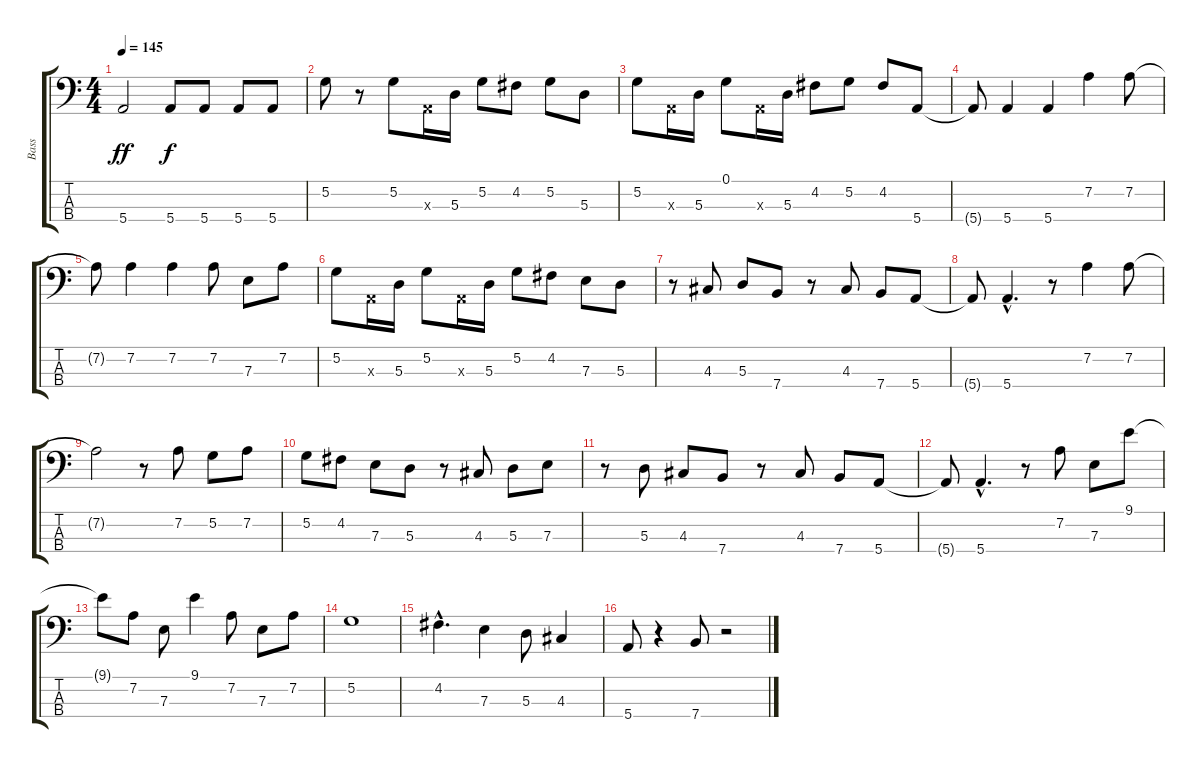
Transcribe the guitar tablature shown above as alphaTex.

\track ("Bass" "Bass") {instrument electricbasspick}
\staff {score tabs}
\tuning (G2 D2 A1 E1) {hide}
\ts (4 4)
\tempo 145
\clef f4
\ks c
5.4.2{dy ff} 5.4.8{dy f} 5.4.8 5.4.8 5.4.8 |
5.2.8 r.8 5.2.8 0.3{x}.16 5.3.16 5.2.8 4.2.8 5.2.8 5.3.8 |
5.2.8 0.3{x}.16 5.3.16 0.1.8 0.3{x}.16 5.3.16 4.2.8 5.2.8 4.2.8 5.4.8 |
5.4{t}.8 5.4.4 5.4.4 7.2.4 7.2.8 |
7.2{t}.8 7.2.4 7.2.4 7.2.8 7.3.8 7.2.8 |
5.2.8 0.3{x}.16 5.3.16 5.2.8 0.3{x}.16 5.3.16 5.2.8 4.2.8 7.3.8 5.3.8 |
r.8 4.3.8 5.3.8 7.4.8 r.8 4.3.8 7.4.8 5.4.8 |
5.4{t}.8 5.4{hac}.4{d} r.8 7.2.4 7.2.8 |
7.2{t}.2 r.8 7.2.8 5.2.8 7.2.8 |
5.2.8 4.2.8 7.3.8 5.3.8 r.8 4.3.8 5.3.8 7.3.8 |
r.8 5.3.8 4.3.8 7.4.8 r.8 4.3.8 7.4.8 5.4.8 |
5.4{t}.8 5.4{hac}.4{d} r.8 7.2.8 7.3.8 9.1.8 |
9.1{t}.8 7.2.8 7.3.8 9.1.4 7.2.8 7.3.8 7.2.8 |
5.2.1 |
4.2{hac}.4{d} 7.3.4 5.3.8 4.3.4 |
5.4.8 r.4 7.4.8 r.2
